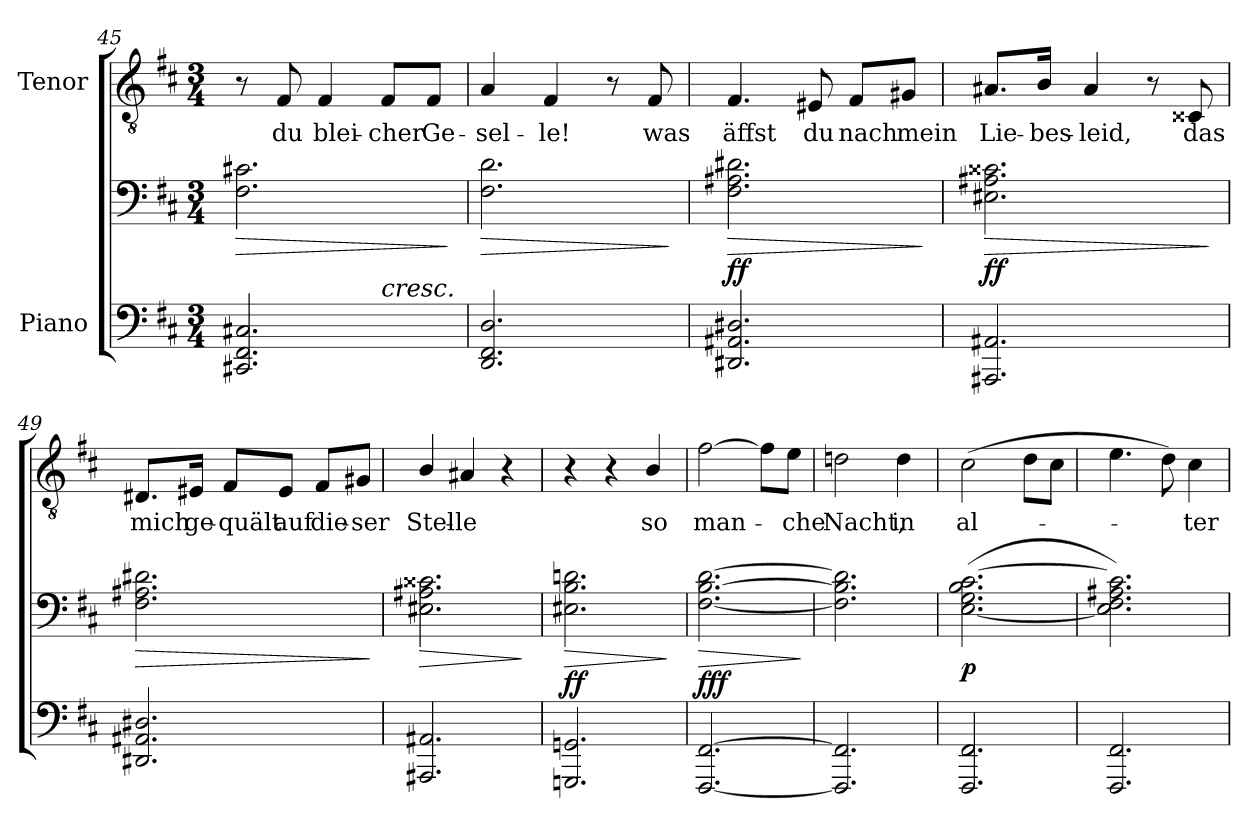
**kern	**kern	**dynam	**kern	**text
*part2	*part2	*part2	*part1	*part1
*staff3	*staff2	*staff2/3	*staff1	*staff1
*I"Piano	*	*	*I"Tenor	*
*clefF4	*clefF4	*	*clefGv2	*
*	*	*	*ITrd7c12	*
*k[f#c#]	*k[f#c#]	*	*k[f#c#]	*
*D:	*D:	*	*D:	*
*M3/4	*M3/4	*	*M3/4	*
=45	=45	=45	=45	=45
!	!	!LO:HP:b	!	!
*^	*	*	*	*
2.CC#Xi/ 2.FF#i 2.C#Xi	2ryy	2.F#i\ 2.c#Xi	>	8r	.
!	!	!	!	!	!LO:LY:b:color=#000000
.	.	.	.	8FF#i/	du
!	!	!	!	!	!LO:LY:b:color=#000000
.	.	.	.	4FF#i/	blei-
!	!LO:TX:a:i:t=cresc.	!	!	!	!
!	!	!	!	!	!LO:LY:b:color=#000000
.	4ryy	.	.	8FF#i/L	-cher
!	!	!	!	!	!LO:LY:b:color=#000000
.	.	.	.	8FF#i/J	Ge-
.	.	.	]	.	.
=46	=46	=46	=46	=46	=46
!	!	!	!LO:HP:b	!	!
*v	*v	*	*	*	*
*^	*	*	*	*
!	!	!	!	!	!LO:LY:b:color=#000000
*v	*v	*	*	*	*
2.DDi/ 2.FF#i 2.Di	2.F#i\ 2.di	>	4AAi/	-sel-
!	!	!	!	!LO:LY:b:color=#000000
.	.	.	4FF#i/	-le!
.	.	.	8r	.
!	!	!	!	!LO:LY:b:color=#000000
.	.	.	8FF#i/	was
.	.	]	.	.
=47	=47	=47	=47	=47
!	!	!LO:HP:b	!	!
!	!	!	!	!LO:LY:b:color=#000000
2.DD#Xi/ 2.AA#Xi 2.D#Xi	2.F#i\ 2.A#Xi 2.d#Xi	> ff	4.FF#i/	äffst
!	!	!	!	!LO:LY:b:color=#000000
.	.	.	8EE#Xi/	du
!	!	!	!	!LO:LY:b:color=#000000
.	.	.	8FF#i/L	nach
!	!	!	!	!LO:LY:b:color=#000000
.	.	.	8GG#Xi/J	mein
.	.	]	.	.
=48	=48	=48	=48	=48
!	!	!LO:HP:b	!	!
!	!	!	!	!LO:LY:b:color=#000000
2.AAA#Xi/ 2.AA#Xi	2.E#Xi\ 2.A#Xi 2.c##Xi	> ff	8.AA#Xi/L	Lie-
!	!	!	!	!LO:LY:b:color=#000000
.	.	.	16BBi/Jk	-bes-
!	!	!	!	!LO:LY:b:color=#000000
.	.	.	4AA#i/	-leid,
.	.	.	8r	.
!	!	!	!	!LO:LY:b:color=#000000
.	.	.	8CC##Xi/	das
.	.	]	.	.
!!LO:LB:g=z
=49	=49	=49	=49	=49
!	!	!LO:HP:b	!	!
!	!	!	!	!LO:LY:b:color=#000000
2.DD#Xi/ 2.AA#Xi 2.D#Xi	2.F#i\ 2.A#Xi 2.d#Xi	>	8.DD#Xi/L	mich
!	!	!	!	!LO:LY:b:color=#000000
.	.	.	16EE#Xi/Jk	ge-
!	!	!	!	!LO:LY:b:color=#000000
.	.	.	8FF#i/L	-quält
!	!	!	!	!LO:LY:b:color=#000000
.	.	.	8EE#i/J	auf
!	!	!	!	!LO:LY:b:color=#000000
.	.	.	8FF#i/L	die-
!	!	!	!	!LO:LY:b:color=#000000
.	.	.	8GG#Xi/J	-ser
.	.	]	.	.
=50	=50	=50	=50	=50
!	!	!LO:HP:b	!	!
!	!	!	!	!LO:LY:b:color=#000000
2.AAA#Xi/ 2.AA#Xi	2.E#Xi\ 2.A#Xi 2.c##Xi	>	4BBi/	Stel-
!	!	!	!	!LO:LY:b:color=#000000
.	.	.	4AA#Xi/	-le
.	.	.	4r	.
.	.	]	.	.
=51	=51	=51	=51	=51
!	!	!LO:HP:b	!	!
2.GGGni/ 2.GGni	2.E#Xi\ 2.Bi 2.dni	> ff	4r	.
.	.	.	4r	.
!	!	!	!	!LO:LY:b:color=#000000
.	.	.	4BBi/	so
.	.	]	.	.
=52	=52	=52	=52	=52
!	!	!LO:HP:b	!	!
!	!	!	!	!LO:LY:b:color=#000000
[2.FFF#i/ [2.FF#i	[2.F#i\ [2.Bi [2.di	> fff	[2F#i\	man-
.	.	.	8F#i\L]	.
!	!	!	!	!LO:LY:b:color=#000000
.	.	.	8Ei\J	-che
.	.	]	.	.
=53	=53	=53	=53	=53
!	!	!	!	!LO:LY:b:color=#000000
2.FFF#i/] 2.FF#i]	2.F#i\] 2.Bi] 2.di]	.	2Dni\	Nacht,
!	!	!	!	!LO:LY:b:color=#000000
.	.	.	4Di\	in
=54	=54	=54	=54	=54
!	!	!	!	!LO:LY:b:color=#000000
2.FFF#i/ 2.FF#i	([2.Ei\ 2.Gi 2.Bi [2.c#i	p	(2C#i\	al-
.	.	.	8Di\L	.
.	.	.	8C#i\J	.
!!LO:LB:g=z
=55	=55	=55	=55	=55
2.FFF#i/ 2.FF#i	2.Ei\] 2.F#i 2.A#Xi 2.c#i])	.	4.Ei\	.
.	.	.	8Di\)	.
!	!	!	!	!LO:LY:b:color=#000000
.	.	.	4C#i\	-ter
=	=	=	=	=
*-	*-	*-	*-	*-
